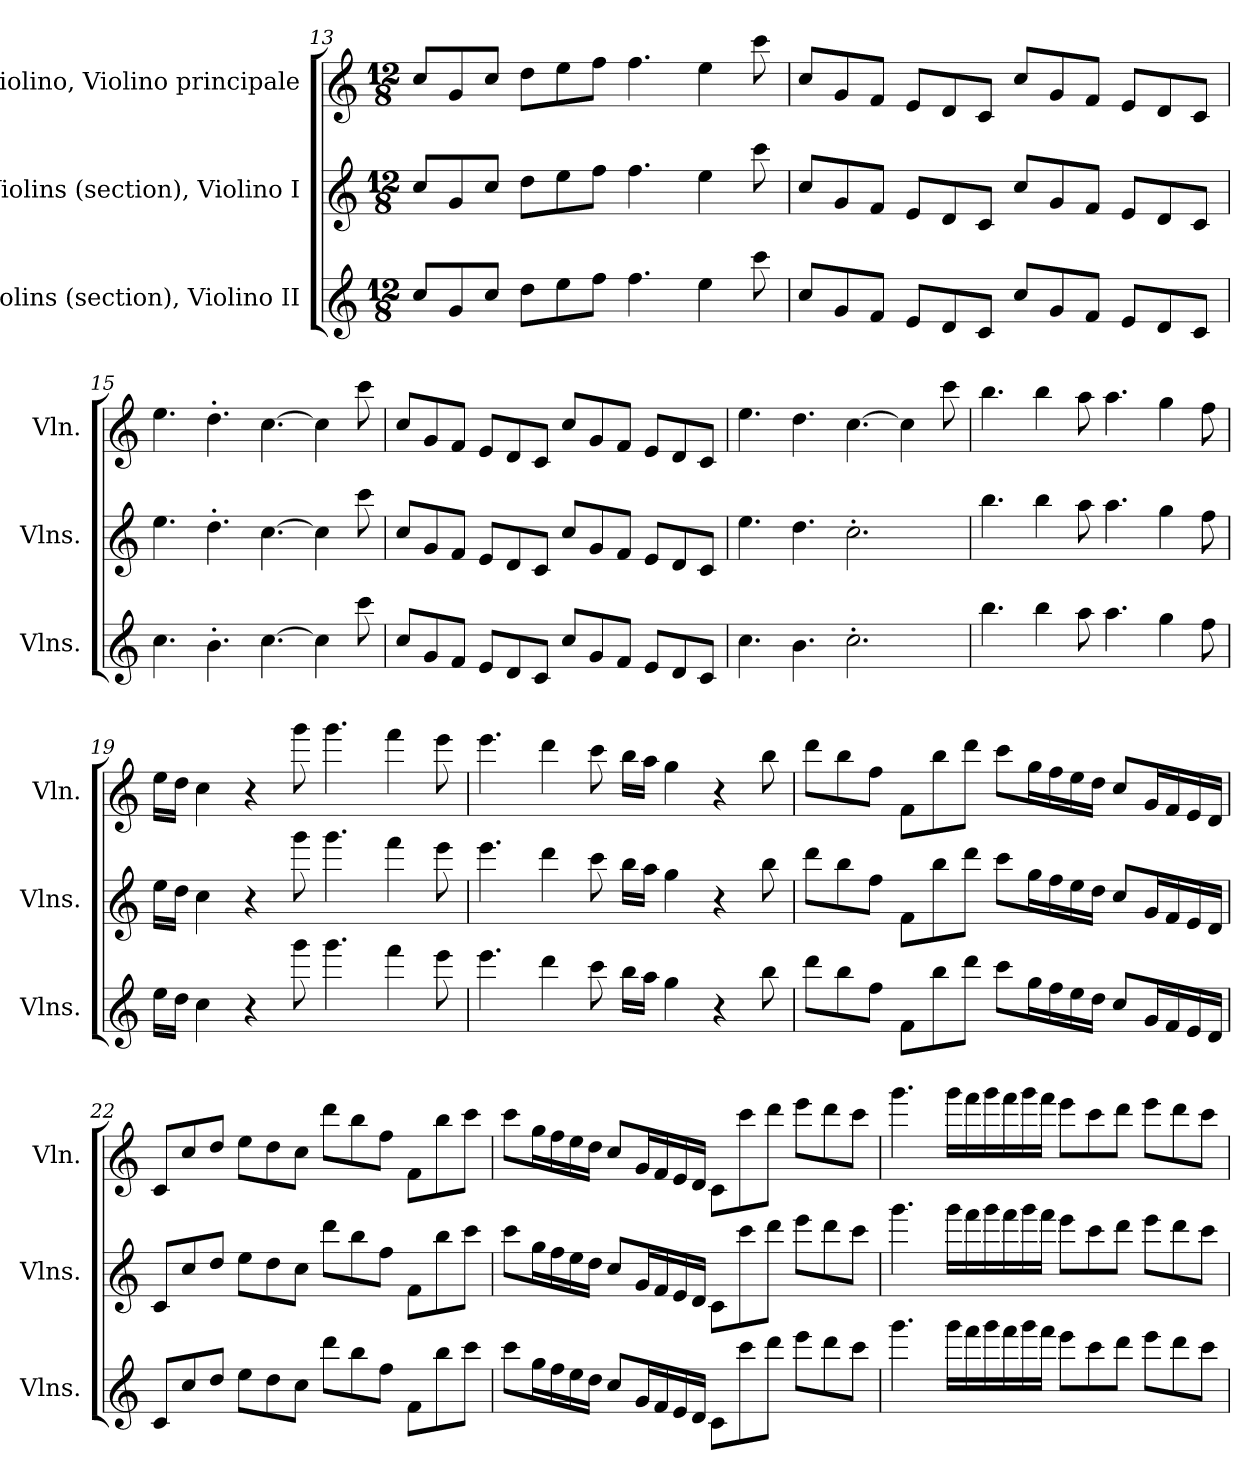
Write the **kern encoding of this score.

**kern	**kern	**kern
*part3	*part2	*part1
*staff3	*staff2	*staff1
*I"Violins (section), Violino II	*I"Violins (section), Violino I	*I"Violino, Violino principale
*I'Vlns.	*I'Vlns.	*I'Vln.
*clefG2	*clefG2	*clefG2
*k[]	*k[]	*k[]
*M12/8	*M12/8	*M12/8
=13	=13	=13
8cc/L	8cc/L	8cc/L
8g/	8g/	8g/
8cc/J	8cc/J	8cc/J
8dd\L	8dd\L	8dd\L
8ee\	8ee\	8ee\
8ff\J	8ff\J	8ff\J
4.ff\	4.ff\	4.ff\
4ee\	4ee\	4ee\
8ccc\	8ccc\	8ccc\
!!LO:PB:g=z
=14	=14	=14
8cc/L	8cc/L	8cc/L
8g/	8g/	8g/
8f/J	8f/J	8f/J
8e/L	8e/L	8e/L
8d/	8d/	8d/
8c/J	8c/J	8c/J
8cc/L	8cc/L	8cc/L
8g/	8g/	8g/
8f/J	8f/J	8f/J
8e/L	8e/L	8e/L
8d/	8d/	8d/
8c/J	8c/J	8c/J
=15	=15	=15
4.cc\	4.ee\	4.ee\
4.b'\	4.dd'\	4.dd'\
[4.cc\	[4.cc\	[4.cc\
4cc\]	4cc\]	4cc\]
8ccc\	8ccc\	8ccc\
=16	=16	=16
8cc/L	8cc/L	8cc/L
8g/	8g/	8g/
8f/J	8f/J	8f/J
8e/L	8e/L	8e/L
8d/	8d/	8d/
8c/J	8c/J	8c/J
8cc/L	8cc/L	8cc/L
8g/	8g/	8g/
8f/J	8f/J	8f/J
8e/L	8e/L	8e/L
8d/	8d/	8d/
8c/J	8c/J	8c/J
!!LO:LB:g=z
=17	=17	=17
4.cc\	4.ee\	4.ee\
4.b\	4.dd\	4.dd\
2.cc'\	2.cc'\	[4.cc\
.	.	4cc\]
.	.	8ccc\
=18	=18	=18
4.bb\	4.bb\	4.bb\
4bb\	4bb\	4bb\
8aa\	8aa\	8aa\
4.aa\	4.aa\	4.aa\
4gg\	4gg\	4gg\
8ff\	8ff\	8ff\
=19	=19	=19
16ee\LL	16ee\LL	16ee\LL
16dd\JJ	16dd\JJ	16dd\JJ
4cc\	4cc\	4cc\
4r	4r	4r
8ggg\	8ggg\	8ggg\
4.ggg\	4.ggg\	4.ggg\
4fff\	4fff\	4fff\
8eee\	8eee\	8eee\
!!LO:LB:g=z
=20	=20	=20
4.eee\	4.eee\	4.eee\
4ddd\	4ddd\	4ddd\
8ccc\	8ccc\	8ccc\
16bb\LL	16bb\LL	16bb\LL
16aa\JJ	16aa\JJ	16aa\JJ
4gg\	4gg\	4gg\
4r	4r	4r
8bb\	8bb\	8bb\
=21	=21	=21
8ddd\L	8ddd\L	8ddd\L
8bb\	8bb\	8bb\
8ff\J	8ff\J	8ff\J
8f\L	8f\L	8f\L
8bb\	8bb\	8bb\
8ddd\J	8ddd\J	8ddd\J
8ccc\L	8ccc\L	8ccc\L
16gg\L	16gg\L	16gg\L
16ff\	16ff\	16ff\
16ee\	16ee\	16ee\
16dd\JJ	16dd\JJ	16dd\JJ
8cc/L	8cc/L	8cc/L
16g/L	16g/L	16g/L
16f/	16f/	16f/
16e/	16e/	16e/
16d/JJ	16d/JJ	16d/JJ
!!LO:LB:g=z
=22	=22	=22
8c/L	8c/L	8c/L
8cc/	8cc/	8cc/
8dd/J	8dd/J	8dd/J
8ee\L	8ee\L	8ee\L
8dd\	8dd\	8dd\
8cc\J	8cc\J	8cc\J
8ddd\L	8ddd\L	8ddd\L
8bb\	8bb\	8bb\
8ff\J	8ff\J	8ff\J
8f\L	8f\L	8f\L
8bb\	8bb\	8bb\
8ccc\J	8ccc\J	8ccc\J
=23	=23	=23
8ccc\L	8ccc\L	8ccc\L
16gg\L	16gg\L	16gg\L
16ff\	16ff\	16ff\
16ee\	16ee\	16ee\
16dd\JJ	16dd\JJ	16dd\JJ
8cc/L	8cc/L	8cc/L
16g/L	16g/L	16g/L
16f/	16f/	16f/
16e/	16e/	16e/
16d/JJ	16d/JJ	16d/JJ
8c\L	8c\L	8c\L
8ccc\	8ccc\	8ccc\
8ddd\J	8ddd\J	8ddd\J
8eee\L	8eee\L	8eee\L
8ddd\	8ddd\	8ddd\
8ccc\J	8ccc\J	8ccc\J
!!LO:PB:g=z
=24	=24	=24
4.ggg\	4.ggg\	4.ggg\
16ggg\LL	16ggg\LL	16ggg\LL
16fff\	16fff\	16fff\
16ggg\	16ggg\	16ggg\
16fff\	16fff\	16fff\
16ggg\	16ggg\	16ggg\
16fff\JJ	16fff\JJ	16fff\JJ
8eee\L	8eee\L	8eee\L
8ccc\	8ccc\	8ccc\
8ddd\J	8ddd\J	8ddd\J
8eee\L	8eee\L	8eee\L
8ddd\	8ddd\	8ddd\
8ccc\J	8ccc\J	8ccc\J
=	=	=
*-	*-	*-
